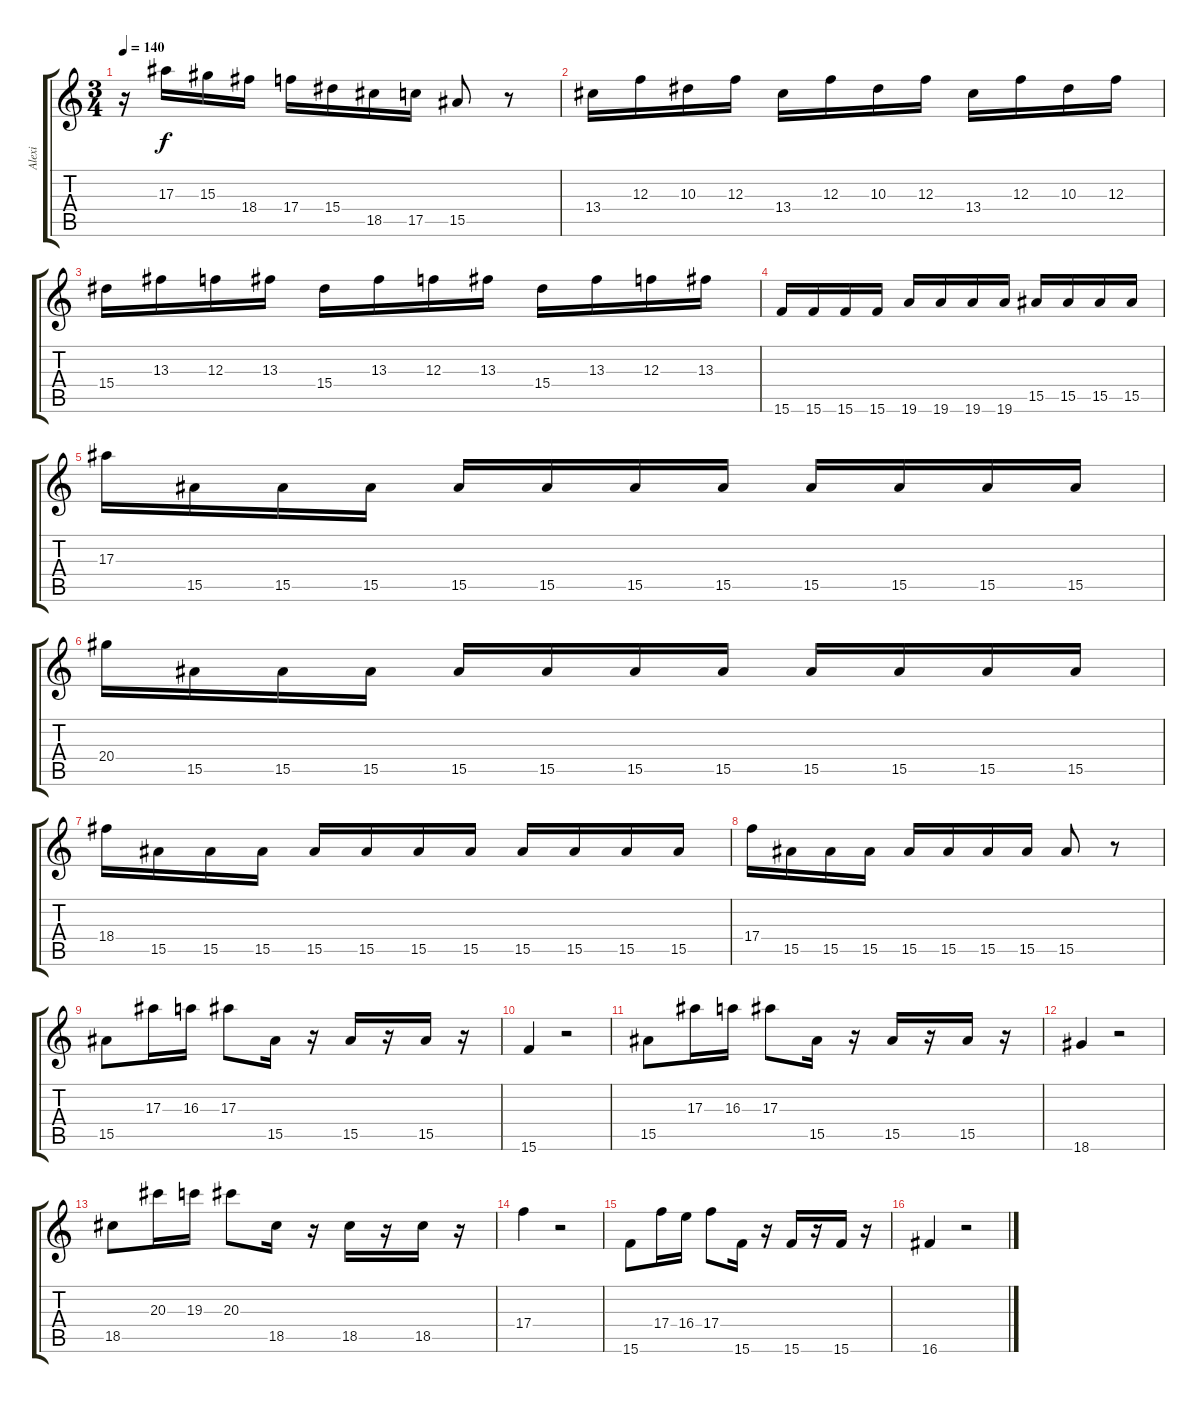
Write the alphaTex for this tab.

\track ("Alexi" "Alexi") {instrument distortionguitar}
\staff {score tabs}
\tuning (D4 A3 F3 C3 G2 D2) {hide}
\ts (3 4)
\tempo 140
\clef g2
\ks c
r.16{dy f} 17.3.16 15.3.16 18.4.16 17.4.16 15.4.16 18.5.16 17.5.16 15.5.8 r.8 |
13.4.16 12.3.16 10.3.16 12.3.16 13.4.16 12.3.16 10.3.16 12.3.16 13.4.16 12.3.16 10.3.16 12.3.16 |
15.4.16 13.3.16 12.3.16 13.3.16 15.4.16 13.3.16 12.3.16 13.3.16 15.4.16 13.3.16 12.3.16 13.3.16 |
15.6.16 15.6.16 15.6.16 15.6.16 19.6.16 19.6.16 19.6.16 19.6.16 15.5.16 15.5.16 15.5.16 15.5.16 |
17.3.16 15.5.16 15.5.16 15.5.16 15.5.16 15.5.16 15.5.16 15.5.16 15.5.16 15.5.16 15.5.16 15.5.16 |
20.4.16 15.5.16 15.5.16 15.5.16 15.5.16 15.5.16 15.5.16 15.5.16 15.5.16 15.5.16 15.5.16 15.5.16 |
18.4.16 15.5.16 15.5.16 15.5.16 15.5.16 15.5.16 15.5.16 15.5.16 15.5.16 15.5.16 15.5.16 15.5.16 |
17.4.16 15.5.16 15.5.16 15.5.16 15.5.16 15.5.16 15.5.16 15.5.16 15.5.8 r.8 |
15.5.8 17.3.16 16.3.16 17.3.8 15.5.16 r.16 15.5.16 r.16 15.5.16 r.16 |
15.6.4 r.2 |
15.5.8 17.3.16 16.3.16 17.3.8 15.5.16 r.16 15.5.16 r.16 15.5.16 r.16 |
18.6.4 r.2 |
18.5.8 20.3.16 19.3.16 20.3.8 18.5.16 r.16 18.5.16 r.16 18.5.16 r.16 |
17.4.4 r.2 |
15.6.8 17.4.16 16.4.16 17.4.8 15.6.16 r.16 15.6.16 r.16 15.6.16 r.16 |
16.6.4 r.2
